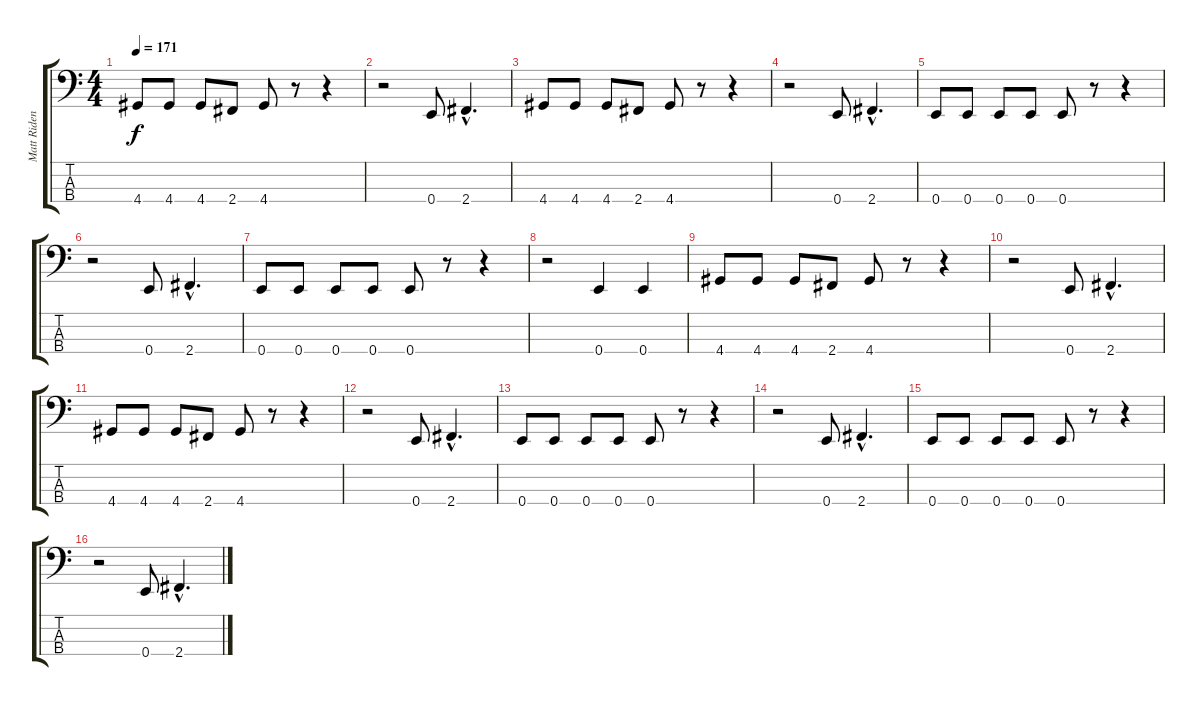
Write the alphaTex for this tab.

\track ("Matt Ridenour (Bass)" "Matt Riden") {instrument electricbasspick}
\staff {score tabs}
\tuning (G2 D2 A1 E1) {hide}
\ts (4 4)
\tempo 171
\clef f4
\ks c
4.4.8{dy f} 4.4.8 4.4.8 2.4.8 4.4.8 r.8 r.4 |
r.2 0.4.8 2.4{hac}.4{d} |
4.4.8 4.4.8 4.4.8 2.4.8 4.4.8 r.8 r.4 |
r.2 0.4.8 2.4{hac}.4{d} |
0.4.8 0.4.8 0.4.8 0.4.8 0.4.8 r.8 r.4 |
r.2 0.4.8 2.4{hac}.4{d} |
0.4.8 0.4.8 0.4.8 0.4.8 0.4.8 r.8 r.4 |
r.2 0.4.4 0.4.4 |
4.4.8 4.4.8 4.4.8 2.4.8 4.4.8 r.8 r.4 |
r.2 0.4.8 2.4{hac}.4{d} |
4.4.8 4.4.8 4.4.8 2.4.8 4.4.8 r.8 r.4 |
r.2 0.4.8 2.4{hac}.4{d} |
0.4.8 0.4.8 0.4.8 0.4.8 0.4.8 r.8 r.4 |
r.2 0.4.8 2.4{hac}.4{d} |
0.4.8 0.4.8 0.4.8 0.4.8 0.4.8 r.8 r.4 |
r.2 0.4.8 2.4{hac}.4{d}
